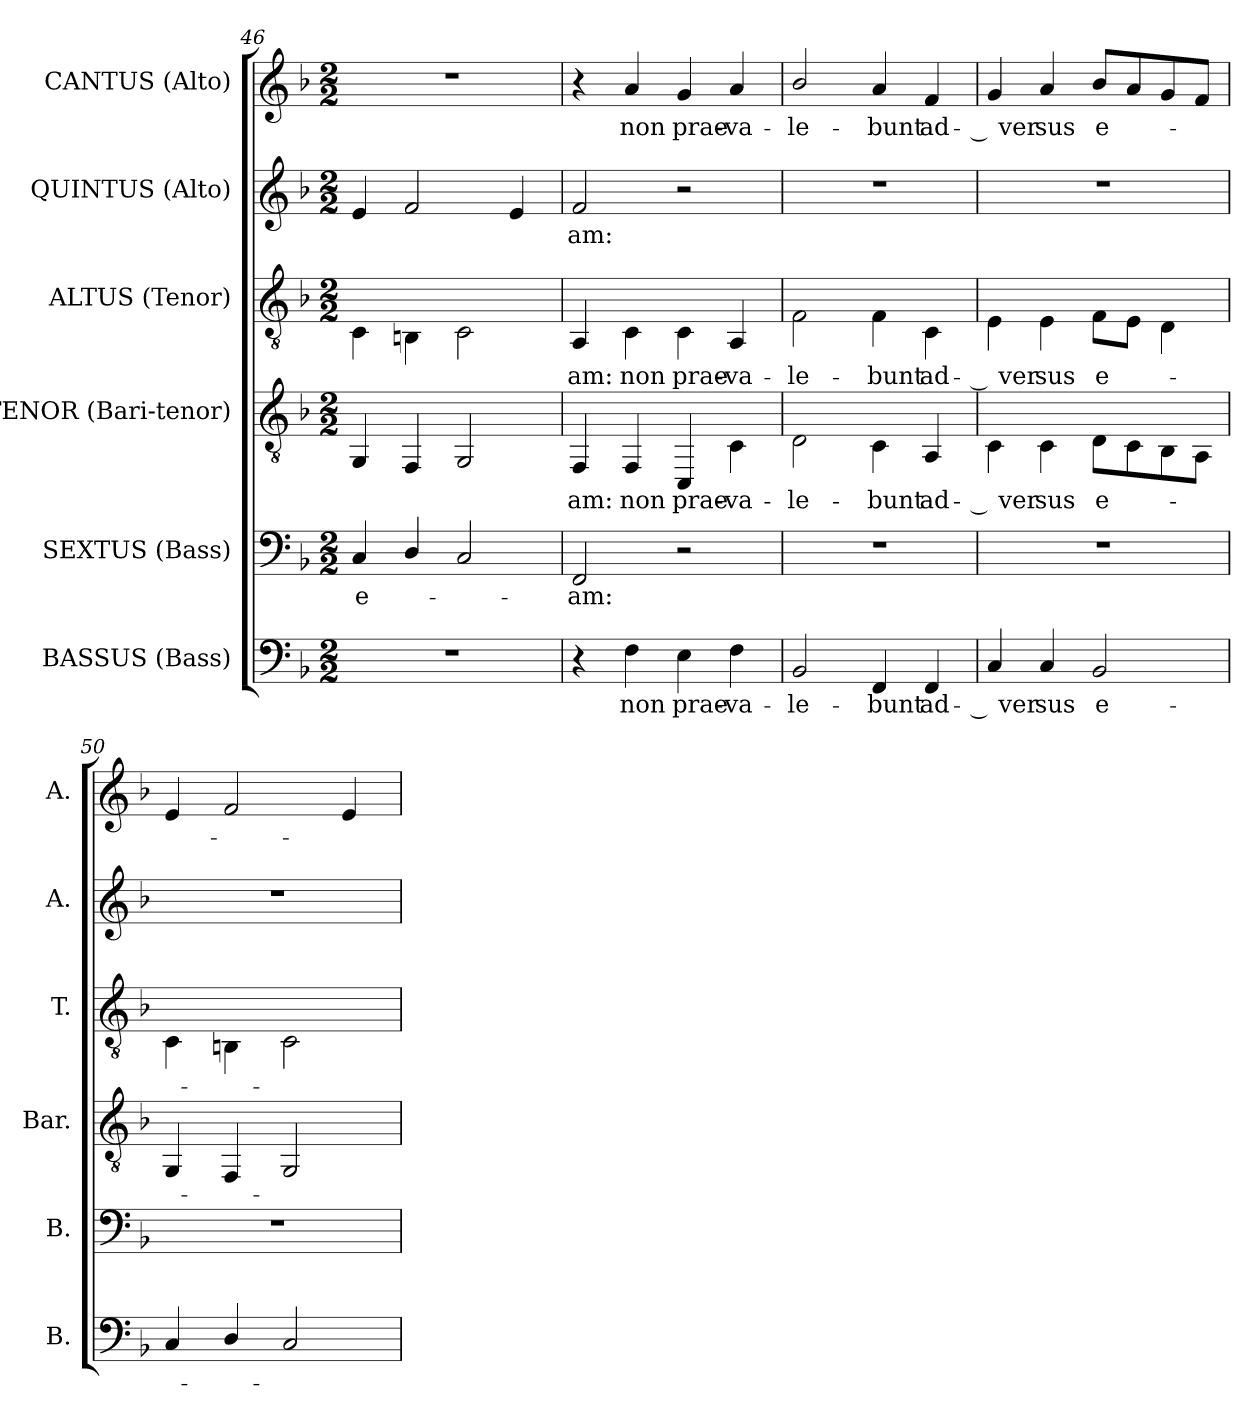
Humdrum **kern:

**kern	**text	**kern	**text	**kern	**text	**kern	**text	**kern	**text	**kern	**text
*part6	*part6	*part5	*part5	*part4	*part4	*part3	*part3	*part2	*part2	*part1	*part1
*staff6	*staff6	*staff5	*staff5	*staff4	*staff4	*staff3	*staff3	*staff2	*staff2	*staff1	*staff1
*I"BASSUS (Bass)	*	*I"SEXTUS (Bass)	*	*I"TENOR (Bari-tenor)	*	*I"ALTUS (Tenor)	*	*I"QUINTUS (Alto)	*	*I"CANTUS (Alto)	*
*I'B.	*	*I'B.	*	*I'Bar.	*	*I'T.	*	*I'A.	*	*I'A.	*
*clefF4	*	*clefF4	*	*clefGv2	*	*clefGv2	*	*clefG2	*	*clefG2	*
*k[b-]	*	*k[b-]	*	*k[b-]	*	*k[b-]	*	*k[b-]	*	*k[b-]	*
*F:	*	*F:	*	*F:	*	*F:	*	*F:	*	*F:	*
*M2/2	*	*M2/2	*	*M2/2	*	*M2/2	*	*M2/2	*	*M2/2	*
=46	=46	=46	=46	=46	=46	=46	=46	=46	=46	=46	=46
!	!	!	!LO:LY:b:color=#000000	!	!	!	!	!	!	!	!
1r	.	4Ci/	e-	4GGi/	.	4Ci\	.	4ei/	.	1r	.
.	.	4Di/	.	4FFi/	.	4BBni\	.	2fi/	.	.	.
.	.	2Ci/	.	2GGi/	.	2Ci\	.	.	.	.	.
.	.	.	.	.	.	.	.	4ei/	.	.	.
=47	=47	=47	=47	=47	=47	=47	=47	=47	=47	=47	=47
!	!	!	!LO:LY:b:color=#000000	!	!	!	!	!	!	!	!
!	!	!	!	!	!LO:LY:b:color=#000000	!	!	!	!	!	!
!	!	!	!	!	!	!	!LO:LY:b:color=#000000	!	!	!	!
!	!	!	!	!	!	!	!	!	!LO:LY:b:color=#000000	!	!
4r	.	2FFi/	-am:	4FFi/	-am:	4AAi/	-am:	2fi/	-am:	4r	.
!	!LO:LY:b:color=#000000	!	!	!	!	!	!	!	!	!	!
!	!	!	!	!	!LO:LY:b:color=#000000	!	!	!	!	!	!
!	!	!	!	!	!	!	!LO:LY:b:color=#000000	!	!	!	!
!	!	!	!	!	!	!	!	!	!	!	!LO:LY:b:color=#000000
4Fi\	non	.	.	4FFi/	non	4Ci\	non	.	.	4ai/	non
!	!LO:LY:b:color=#000000	!	!	!	!	!	!	!	!	!	!
!	!	!	!	!	!LO:LY:b:color=#000000	!	!	!	!	!	!
!	!	!	!	!	!	!	!LO:LY:b:color=#000000	!	!	!	!
!	!	!	!	!	!	!	!	!	!	!	!LO:LY:b:color=#000000
4Ei\	prae-	2r	.	4CCi/	prae-	4Ci\	prae-	2r	.	4gi/	prae-
!	!LO:LY:b:color=#000000	!	!	!	!	!	!	!	!	!	!
!	!	!	!	!	!LO:LY:b:color=#000000	!	!	!	!	!	!
!	!	!	!	!	!	!	!LO:LY:b:color=#000000	!	!	!	!
!	!	!	!	!	!	!	!	!	!	!	!LO:LY:b:color=#000000
4Fi\	-va-	.	.	4Ci\	-va-	4AAi/	-va-	.	.	4ai/	-va-
=48	=48	=48	=48	=48	=48	=48	=48	=48	=48	=48	=48
!	!LO:LY:b:color=#000000	!	!	!	!	!	!	!	!	!	!
!	!	!	!	!	!LO:LY:b:color=#000000	!	!	!	!	!	!
!	!	!	!	!	!	!	!LO:LY:b:color=#000000	!	!	!	!
!	!	!	!	!	!	!	!	!	!	!	!LO:LY:b:color=#000000
2BB-i/	-le-	1r	.	2Di\	-le-	2Fi\	-le-	1r	.	2b-i/	-le-
!	!LO:LY:b:color=#000000	!	!	!	!	!	!	!	!	!	!
!	!	!	!	!	!LO:LY:b:color=#000000	!	!	!	!	!	!
!	!	!	!	!	!	!	!LO:LY:b:color=#000000	!	!	!	!
!	!	!	!	!	!	!	!	!	!	!	!LO:LY:b:color=#000000
4FFi/	-bunt	.	.	4Ci\	-bunt	4Fi\	-bunt	.	.	4ai/	-bunt
!	!LO:LY:b:color=#000000	!	!	!	!	!	!	!	!	!	!
!	!	!	!	!	!LO:LY:b:color=#000000	!	!	!	!	!	!
!	!	!	!	!	!	!	!LO:LY:b:color=#000000	!	!	!	!
!	!	!	!	!	!	!	!	!	!	!	!LO:LY:b:color=#000000
4FFi/	ad-	.	.	4AAi/	ad-	4Ci\	ad-	.	.	4fi/	ad-
!!LO:PB:g=z
=49	=49	=49	=49	=49	=49	=49	=49	=49	=49	=49	=49
!	!LO:LY:b:color=#000000	!	!	!	!	!	!	!	!	!	!
!	!	!	!	!	!LO:LY:b:color=#000000	!	!	!	!	!	!
!	!	!	!	!	!	!	!LO:LY:b:color=#000000	!	!	!	!
!	!	!	!	!	!	!	!	!	!	!	!LO:LY:b:color=#000000
4Ci/	-­ ver-	1r	.	4Ci\	-­ ver-	4Ei\	-­ ver-	1r	.	4gi/	-­ ver-
!	!LO:LY:b:color=#000000	!	!	!	!	!	!	!	!	!	!
!	!	!	!	!	!LO:LY:b:color=#000000	!	!	!	!	!	!
!	!	!	!	!	!	!	!LO:LY:b:color=#000000	!	!	!	!
!	!	!	!	!	!	!	!	!	!	!	!LO:LY:b:color=#000000
4Ci/	-sus	.	.	4Ci\	-sus	4Ei\	-sus	.	.	4ai/	-sus
!	!LO:LY:b:color=#000000	!	!	!	!	!	!	!	!	!	!
!	!	!	!	!	!LO:LY:b:color=#000000	!	!	!	!	!	!
!	!	!	!	!	!	!	!LO:LY:b:color=#000000	!	!	!	!
!	!	!	!	!	!	!	!	!	!	!	!LO:LY:b:color=#000000
2BB-i/	e-	.	.	8Di\L	e-	8Fi\L	e-	.	.	8b-i/L	e-
.	.	.	.	8Ci\	.	8Ei\J	.	.	.	8ai/	.
.	.	.	.	8BB-i\	.	4Di\	.	.	.	8gi/	.
.	.	.	.	8AAi\J	.	.	.	.	.	8fi/J	.
=50	=50	=50	=50	=50	=50	=50	=50	=50	=50	=50	=50
4Ci/	.	1r	.	4GGi/	.	4Ci\	.	1r	.	4ei/	.
4Di/	.	.	.	4FFi/	.	4BBni\	.	.	.	2fi/	.
2Ci/	.	.	.	2GGi/	.	2Ci\	.	.	.	.	.
.	.	.	.	.	.	.	.	.	.	4ei/	.
=	=	=	=	=	=	=	=	=	=	=	=
*-	*-	*-	*-	*-	*-	*-	*-	*-	*-	*-	*-
